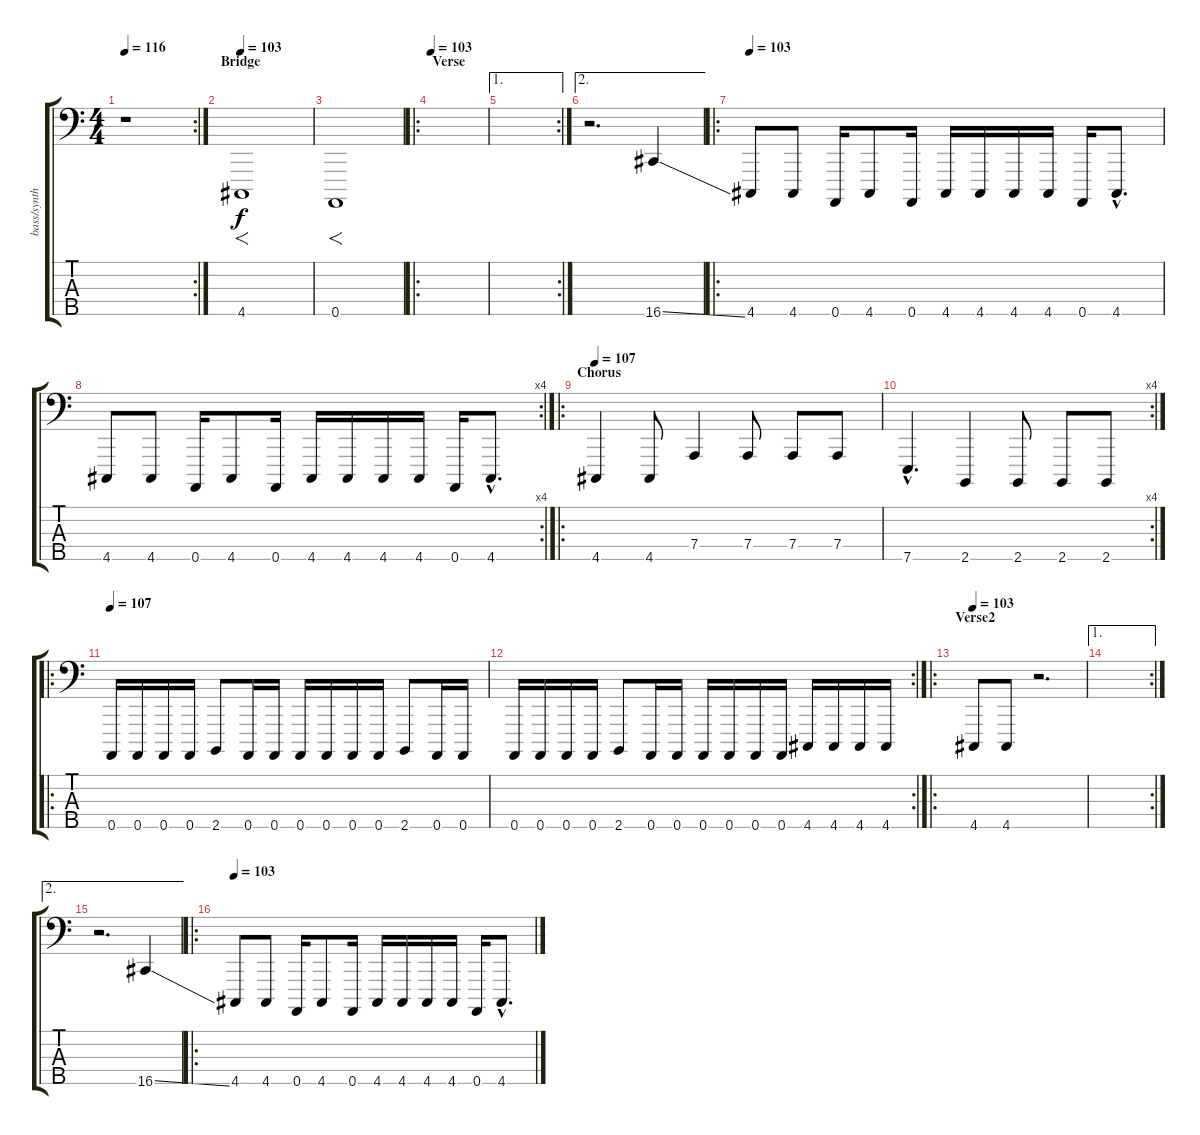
\track ("bass/synth" "bass/synth") {instrument lead8bassandlead}
\staff {score tabs}
\tuning (F2 C2 G1 D1 A0) {hide}
\rc 2
\ts (4 4)
\tempo 116
\clef f4
\ks c
r.1{dy f} |
\section ("" "Bridge")
\tempo 103
4.5.1{f} |
0.5.1{f} |
\ro
\section ("" "Verse")
\tempo 103
|
\ae 1
\rc 2
|
\ae 2
r.2{d} 16.5{ss}.4 |
\ro
\tempo 103
4.5.8 4.5.8 0.5.16 4.5.8 0.5.16 4.5.16 4.5.16 4.5.16 4.5.16 0.5.16 4.5{hac}.8{d} |
\rc 4
4.5.8 4.5.8 0.5.16 4.5.8 0.5.16 4.5.16 4.5.16 4.5.16 4.5.16 0.5.16 4.5{hac}.8{d} |
\ro
\section ("" "Chorus")
\tempo 107
4.5.4 4.5.8 7.4.4 7.4.8 7.4.8 7.4.8 |
\rc 4
7.5{hac}.4{d} 2.5.4 2.5.8 2.5.8 2.5.8 |
\ro
\tempo 107
0.5.16 0.5.16 0.5.16 0.5.16 2.5.8 0.5.16 0.5.16 0.5.16 0.5.16 0.5.16 0.5.16 2.5.8 0.5.16 0.5.16 |
\rc 2
0.5.16 0.5.16 0.5.16 0.5.16 2.5.8 0.5.16 0.5.16 0.5.16 0.5.16 0.5.16 0.5.16 4.5.16 4.5.16 4.5.16 4.5.16 |
\ro
\section ("" "Verse2")
\tempo 103
4.5.8 4.5.8 r.2{d} |
\ae 1
\rc 2
|
\ae 2
r.2{d} 16.5{ss}.4 |
\ro
\tempo 103
4.5.8 4.5.8 0.5.16 4.5.8 0.5.16 4.5.16 4.5.16 4.5.16 4.5.16 0.5.16 4.5{hac}.8{d}
